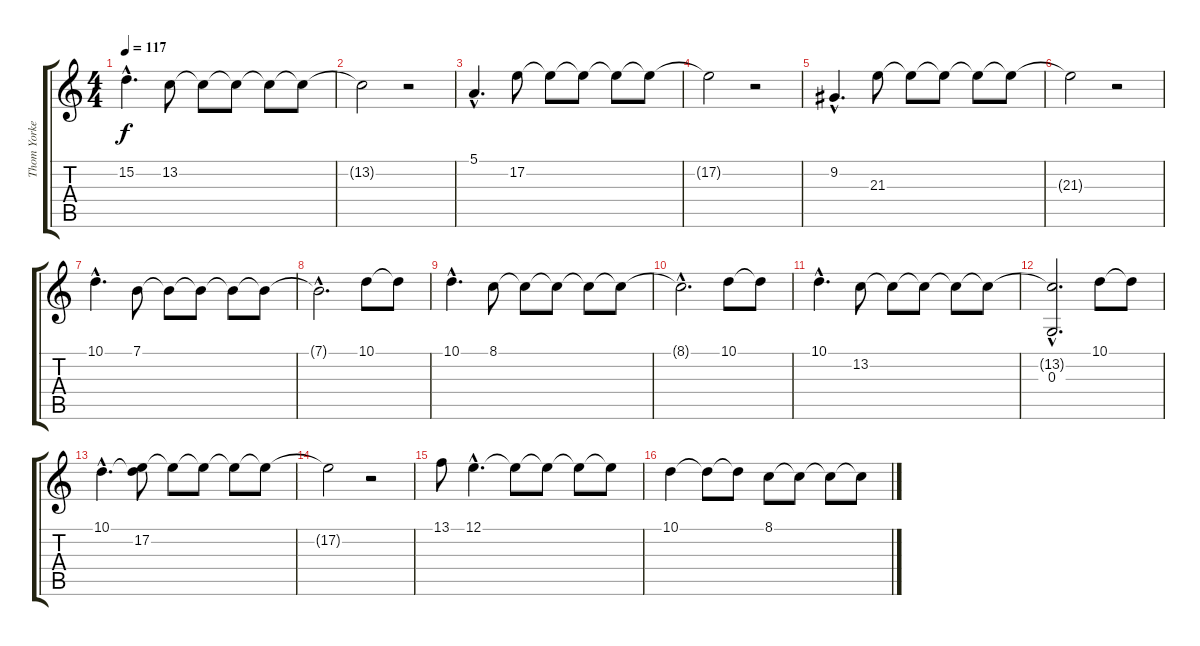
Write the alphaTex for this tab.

\track ("Thom Yorke (voice)" "Thom Yorke") {instrument violin}
\staff {score tabs}
\tuning (E4 B3 G3 D3 A2 E2) {hide}
\ts (4 4)
\tempo 117
\clef g2
\ks c
15.2{hac}.4{d dy f} 13.2.8 13.2{t}.8 13.2{t}.8 13.2{t}.8 13.2{t}.8 |
13.2{t}.2 r.2 |
5.1{hac}.4{d} 17.2.8 17.2{t}.8 17.2{t}.8 17.2{t}.8 17.2{t}.8 |
17.2{t}.2 r.2 |
9.2{hac}.4{d} 21.3.8 21.3{t}.8 21.3{t}.8 21.3{t}.8 21.3{t}.8 |
21.3{t}.2 r.2 |
10.1{hac}.4{d} 7.1.8 7.1{t}.8 7.1{t}.8 7.1{t}.8 7.1{t}.8 |
7.1{hac t}.2{d} 10.1.8 10.1{t}.8 |
10.1{hac}.4{d} 8.1.8 8.1{t}.8 8.1{t}.8 8.1{t}.8 8.1{t}.8 |
8.1{hac t}.2{d} 10.1.8 10.1{t}.8 |
10.1{hac}.4{d} 13.2.8 13.2{t}.8 13.2{t}.8 13.2{t}.8 13.2{t}.8 |
(13.2{hac t} 0.3{hac}).2{d} 10.1.8 10.1{t}.8 |
10.1{hac}.4{d} (10.1{t} 17.2).8 17.2{t}.8 17.2{t}.8 17.2{t}.8 17.2{t}.8 |
17.2{t}.2 r.2 |
13.1.8 12.1{hac}.4{d} 12.1{t}.8 12.1{t}.8 12.1{t}.8 12.1{t}.8 |
10.1.4 10.1{t}.8 10.1{t}.8 8.1.8 8.1{t}.8 8.1{t}.8 8.1{t}.8
